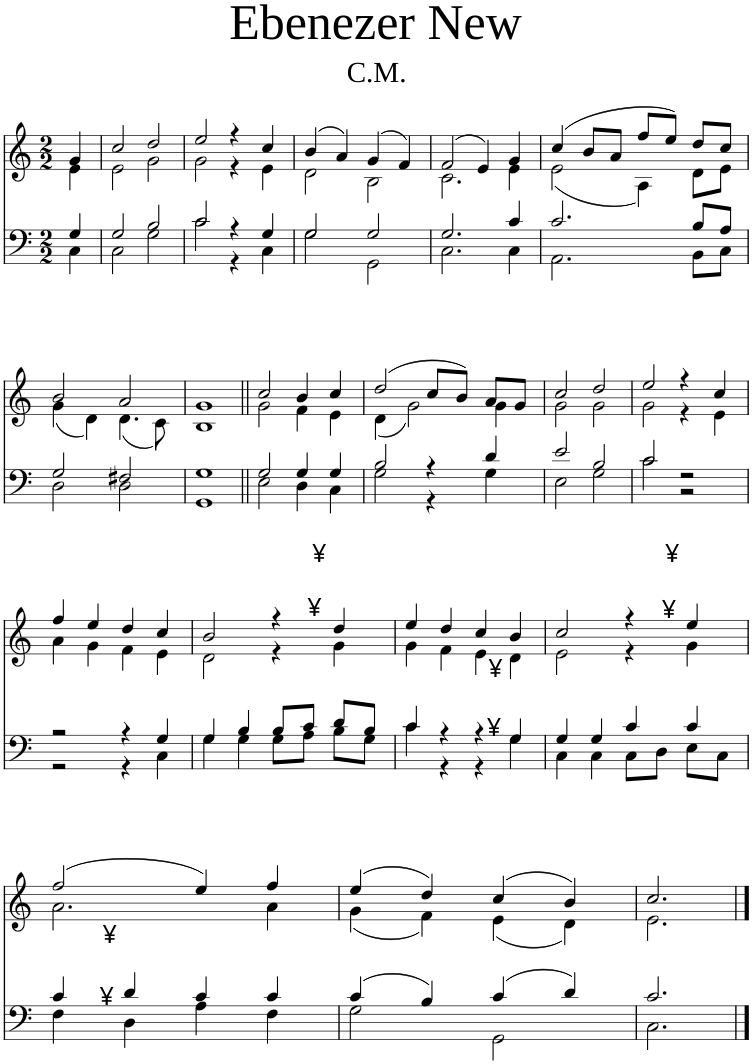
**kern	**kern
*part1	*part1
*staff2	*staff1
*I"Piano	*
*I'Pno	*
*clefF4	*clefG2
*k[]	*k[]
*M2/2	*M2/2
=1	=1
*^	*^
4G/	4C\	4g/	4e\
=2	=2	=2	=2
2G/	2C\	2cc/	2e\
2B/	2G\	2dd/	2g\
=3	=3	=3	=3
2c/	2c\	2ee/	2g\
4r	4r	4r	4r
4G/	4C\	4cc/	4e\
=4	=4	=4	=4
2G/	2G\	(4b/	2d\
.	.	4a/)	.
2G/	2GG\	(4g/	2B\
.	.	4f/)	.
=5	=5	=5	=5
2.G/	2.C\	(2f/	2.c\
.	.	4e/)	.
4c/	4C\	4g/	4e\
=6	=6	=6	=6
2.c/	2.AA\	(4cc/	(2e\
.	.	8b/L	.
.	.	8a/J	.
.	.	8ff/L	4A\)
.	.	8ee/J)	.
8B/L	8BB\L	8dd/L	8d\L
8A/J	8C\J	8cc/J	8e\J
!!LO:LB:g=z	!!
=7	=7	=7	=7
2G/	2D\	2b/	(4g\
.	.	.	4d\)
2F#X/	2D\	2a/	(4.d\
.	.	.	8c\)
=8	=8	=8	=8
1G	1GG	1g	1B
=9||	=9||	=9||	=9||
2G/	2E\	2cc/	2g\
4G/	4D\	4b/	4f\
4G/	4C\	4cc/	4e\
=10	=10	=10	=10
2B/	2G\	(2dd/	(4d\
.	.	.	2g\)
4r	4r	8cc/L	.
.	.	8b/J)	.
4d/	4G\	8a/L	4g\
.	.	8g/J	.
=11	=11	=11	=11
2e/	2E\	2cc/	2g\
2B/	2G\	2dd/	2g\
=12	=12	=12	=12
2c/	2c\	2ee/	2g\
2r	2r	4r	4r
.	.	4cc/	4e\
!!LO:LB:g=z	!!
=13	=13	=13	=13
2r	2r	4ff/	4a\
.	.	4ee/	4g\
4r	4r	4dd/	4f\
4G/	4C\	4cc/	4e\
=14	=14	=14	=14
4G/	4G\	2b/	2d\
4B/	4G\	.	.
8B/L	8G\L	4r	4r
8c/J	8A\J	.	.
!	!	!LO:TX:a:t=¥	!
!	!	!LO:TX:a:t=¥	!
8d/L	8B\L	4dd/	4g\
8B/J	8G\J	.	.
=15	=15	=15	=15
4c/	4c\	4ee/	4g\
4r	4r	4dd/	4f\
4r	4r	4cc/	4e\
!LO:TX:a:t=¥	!	!	!
!LO:TX:a:t=¥	!	!	!
4G/	4G\	4b/	4d\
=16	=16	=16	=16
4G/	4C\	2cc/	2e\
4G/	4C\	.	.
4c/	8C\L	4r	4r
.	8D\J	.	.
!	!	!LO:TX:a:t=¥	!
!	!	!LO:TX:a:t=¥	!
4c/	8E\L	4ee/	4g\
.	8C\J	.	.
!!LO:LB:g=z	!!
=17	=17	=17	=17
4c/	4F\	(2ff/	2.a\
!LO:TX:a:t=¥	!	!	!
!LO:TX:a:t=¥	!	!	!
4d/	4D\	.	.
4c/	4A\	4ee/)	.
4c/	4F\	4ff/	4a\
=18	=18	=18	=18
4c/	2G\	(4ee/	(4g\
4B/	.	4dd/)	4f\)
4c/	2GG\	(4cc/	(4e\
4d/	.	4b/)	4d\)
=19	=19	=19	=19
2.c/	2.C\	2.cc/	2.e\
*v	*v	*	*
*	*v	*v
==	==
*-	*-
